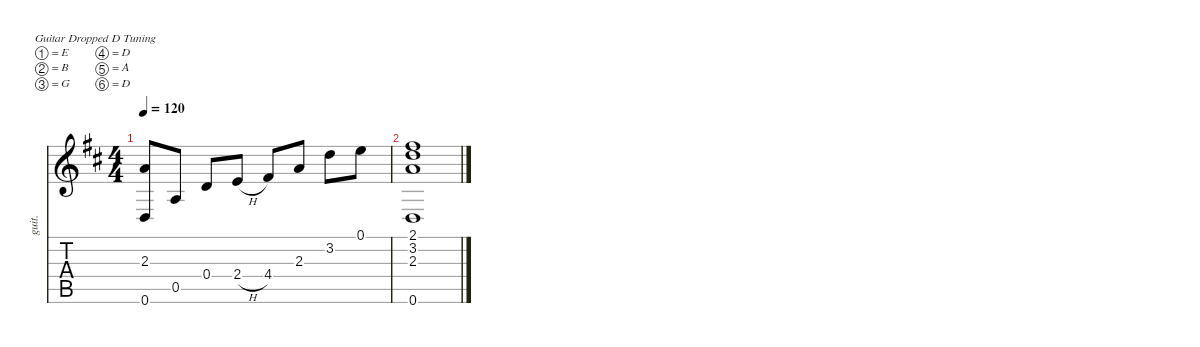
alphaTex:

\defaultSystemsLayout 4
\hideDynamics
\bracketExtendMode nobrackets
\otherSystemsTrackNameOrientation horizontal
\track ("Guitar" "guit.") {defaultSystemsLayout 4 instrument electricguitarclean}
\staff {score tabs}
\tuning (E4 B3 G3 D3 A2 D2)
\ts (4 4)
\tempo 120
\clef g2
\ks d
(2.3{acc forcenatural} 0.6{acc forcenatural}).8{dy f beam Up} 0.5{acc forcenatural}.8{beam Up} 0.4{acc forcenatural}.8{beam Up} 2.4{h acc forcenatural}.8{beam Up} 4.4{acc #}.8{beam Up} 2.3{acc forcenatural}.8{beam Up} 3.2{acc forcenatural}.8{beam Down} 0.1{acc forcenatural}.8{beam Down} |
(2.1{acc #} 3.2{acc forcenatural} 2.3{acc forcenatural} 0.6{acc forcenatural}).1{beam Up}
